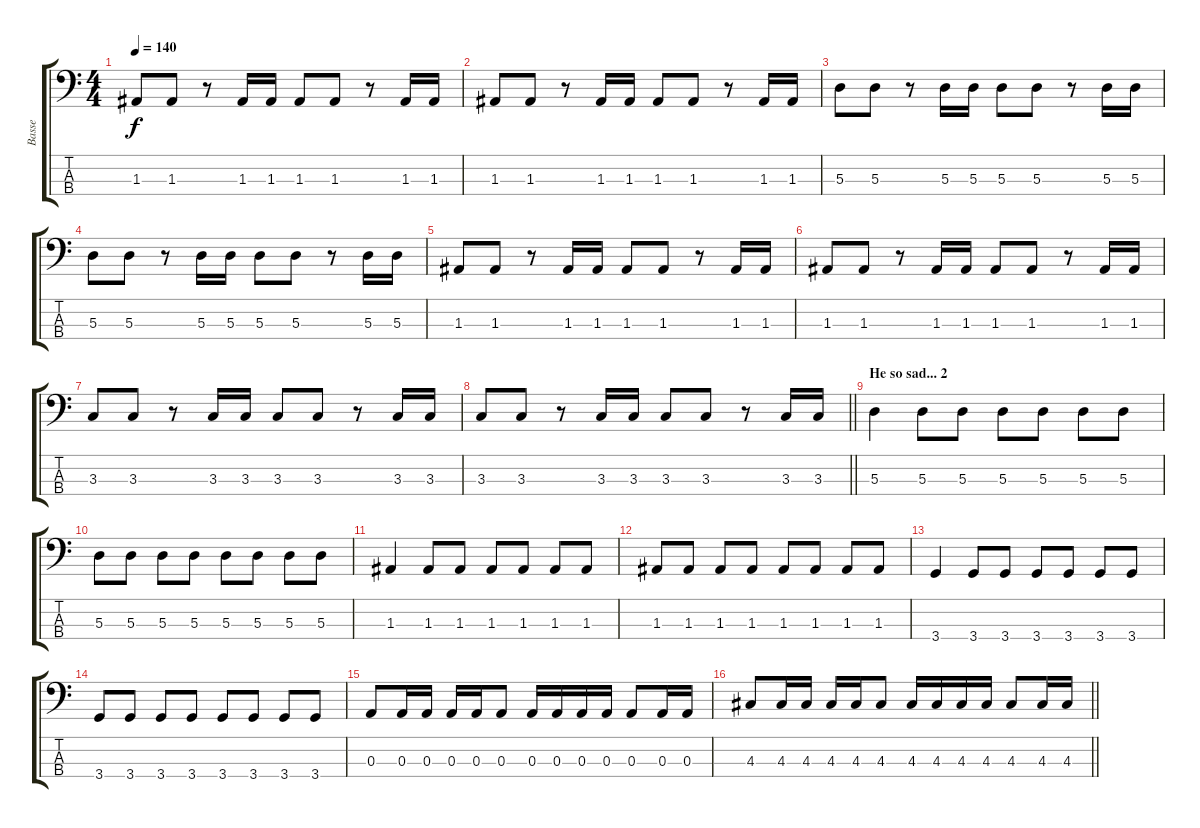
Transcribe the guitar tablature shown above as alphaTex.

\track ("Basse" "Basse") {instrument slapbass2}
\staff {score tabs}
\tuning (G2 D2 A1 E1) {hide}
\ts (4 4)
\tempo 140
\clef f4
\ks c
1.3.8{dy f} 1.3.8 r.8 1.3.16 1.3.16 1.3.8 1.3.8 r.8 1.3.16 1.3.16 |
1.3.8 1.3.8 r.8 1.3.16 1.3.16 1.3.8 1.3.8 r.8 1.3.16 1.3.16 |
5.3.8 5.3.8 r.8 5.3.16 5.3.16 5.3.8 5.3.8 r.8 5.3.16 5.3.16 |
5.3.8 5.3.8 r.8 5.3.16 5.3.16 5.3.8 5.3.8 r.8 5.3.16 5.3.16 |
1.3.8 1.3.8 r.8 1.3.16 1.3.16 1.3.8 1.3.8 r.8 1.3.16 1.3.16 |
1.3.8 1.3.8 r.8 1.3.16 1.3.16 1.3.8 1.3.8 r.8 1.3.16 1.3.16 |
3.3.8 3.3.8 r.8 3.3.16 3.3.16 3.3.8 3.3.8 r.8 3.3.16 3.3.16 |
\barLineRight lightlight
3.3.8 3.3.8 r.8 3.3.16 3.3.16 3.3.8 3.3.8 r.8 3.3.16 3.3.16 |
\section ("" "He so sad... 2")
5.3.4 5.3.8 5.3.8 5.3.8 5.3.8 5.3.8 5.3.8 |
5.3.8 5.3.8 5.3.8 5.3.8 5.3.8 5.3.8 5.3.8 5.3.8 |
1.3.4 1.3.8 1.3.8 1.3.8 1.3.8 1.3.8 1.3.8 |
1.3.8 1.3.8 1.3.8 1.3.8 1.3.8 1.3.8 1.3.8 1.3.8 |
3.4.4 3.4.8 3.4.8 3.4.8 3.4.8 3.4.8 3.4.8 |
3.4.8 3.4.8 3.4.8 3.4.8 3.4.8 3.4.8 3.4.8 3.4.8 |
0.3.8 0.3.16 0.3.16 0.3.16 0.3.16 0.3.8 0.3.16 0.3.16 0.3.16 0.3.16 0.3.8 0.3.16 0.3.16 |
\barLineRight lightlight
4.3.8 4.3.16 4.3.16 4.3.16 4.3.16 4.3.8 4.3.16 4.3.16 4.3.16 4.3.16 4.3.8 4.3.16 4.3.16
